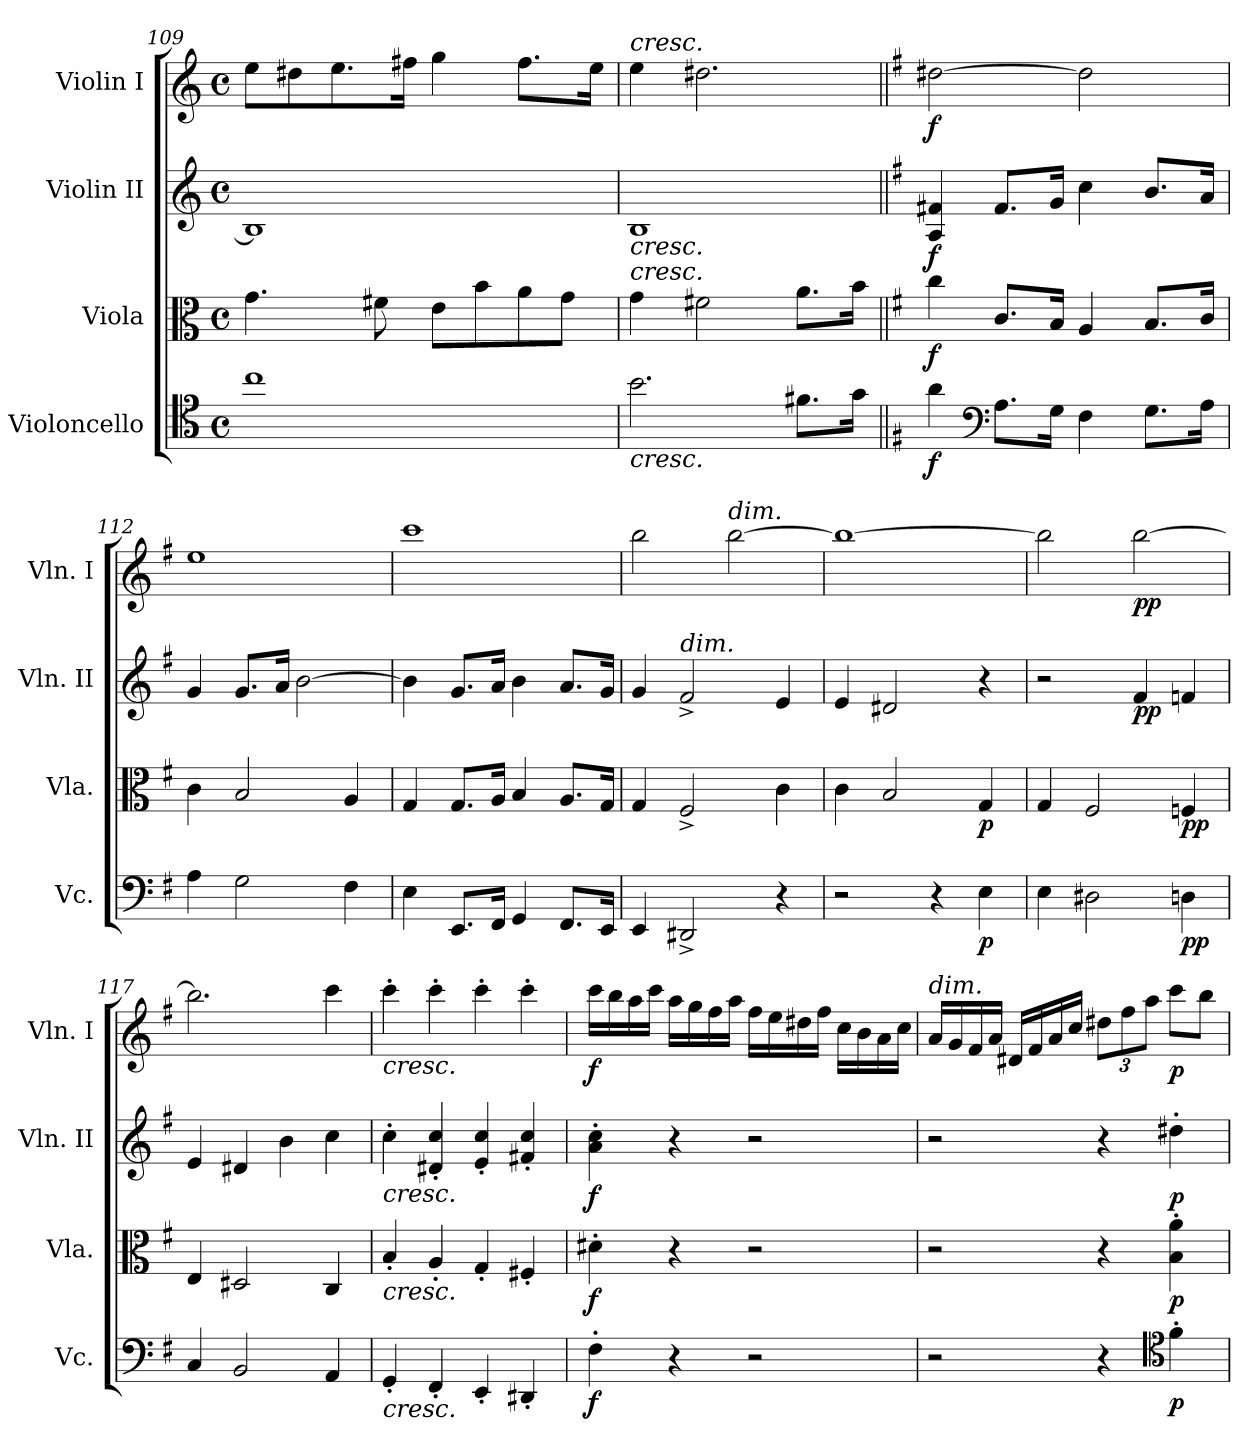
**kern	**dynam	**kern	**dynam	**kern	**dynam	**kern	**dynam
*part4	*part4	*part3	*part3	*part2	*part2	*part1	*part1
*staff4	*staff4	*staff3	*staff3	*staff2	*staff2	*staff1	*staff1
*I"Violoncello	*	*I"Viola	*	*I"Violin II	*	*I"Violin I	*
*I'Vc.	*	*I'Vla.	*	*I'Vln. II	*	*I'Vln. I	*
*clefC4	*	*clefC3	*	*clefG2	*	*clefG2	*
*k[]	*	*k[]	*	*k[]	*	*k[]	*
*M4/4	*	*M4/4	*	*M4/4	*	*M4/4	*
*met(c)	*	*met(c)	*	*met(c)	*	*met(c)	*
=109	=109	=109	=109	=109	=109	=109	=109
1cc	.	4.g\	.	1B]	.	8ee\L	.
.	.	.	.	.	.	8dd#X\	.
.	.	.	.	.	.	8.ee\	.
.	.	8f#X\	.	.	.	.	.
.	.	.	.	.	.	16ff#X\Jk	.
.	.	8e\L	.	.	.	4gg\	.
.	.	8b\	.	.	.	.	.
.	.	8a\	.	.	.	8.ff#\L	.
.	.	8g\J	.	.	.	.	.
.	.	.	.	.	.	16ee\Jk	.
=110	=110	=110	=110	=110	=110	=110	=110
!	!	!	!	!	!	!LO:TX:a:i:t=cresc.	!
!	!	!	!	!LO:TX:b:i:t=cresc.	!	!	!
!	!	!LO:TX:a:i:t=cresc.	!	!	!	!	!
!LO:TX:b:i:t=cresc.	!	!	!	!	!	!	!
2.b\	.	4g\	.	1B	.	4ee\	.
.	.	2f#X\	.	.	.	2.dd#X\	.
8.f#X\L	.	8.a\L	.	.	.	.	.
16g\Jk	.	16b\Jk	.	.	.	.	.
=111||	=111||	=111||	=111||	=111||	=111||	=111||	=111||
*k[f#]	*	*k[f#]	*	*k[f#]	*	*k[f#]	*
!	!LO:DY:b	!	!LO:DY:b	!	!LO:DY:b	!	!LO:DY:b
4a\	f	4cc\	f	4A/ 4f#X/	f	[2dd#X\	f
*clefF4	*	*	*	*	*	*	*
8.A\L	.	8.c/L	.	8.f#/L	.	.	.
16G\Jk	.	16B/Jk	.	16g/Jk	.	.	.
4F#\	.	4A/	.	4cc\	.	2dd#\]	.
8.G\L	.	8.B/L	.	8.b/L	.	.	.
16A\Jk	.	16c/Jk	.	16a/Jk	.	.	.
=112	=112	=112	=112	=112	=112	=112	=112
4A\	.	4c\	.	4g/	.	1ee	.
2G\	.	2B/	.	8.g/L	.	.	.
.	.	.	.	16a/Jk	.	.	.
.	.	.	.	[2b\	.	.	.
4F#\	.	4A/	.	.	.	.	.
=113	=113	=113	=113	=113	=113	=113	=113
4E\	.	4G/	.	4b\]	.	1ccc	.
8.EE/L	.	8.G/L	.	8.g/L	.	.	.
16FF#/Jk	.	16A/Jk	.	16a/Jk	.	.	.
4GG/	.	4B/	.	4b\	.	.	.
8.FF#/L	.	8.A/L	.	8.a/L	.	.	.
16EE/Jk	.	16G/Jk	.	16g/Jk	.	.	.
=114	=114	=114	=114	=114	=114	=114	=114
4EE/	.	4G/	.	4g/	.	2bb\	.
!	!	!	!	!LO:TX:a:i:t=dim.	!	!	!
2DD#X^/	.	2F#^/	.	2f#^/	.	.	.
!	!	!	!	!	!	!LO:TX:a:i:t=dim.	!
.	.	.	.	.	.	[2bb\	.
4r	.	4c\	.	4e/	.	.	.
=115	=115	=115	=115	=115	=115	=115	=115
2r	.	4c\	.	4e/	.	1bb_	.
.	.	2B/	.	2d#X/	.	.	.
4r	.	.	.	.	.	.	.
!	!LO:DY:b	!	!LO:DY:b	!	!	!	!
4E\	p	4G/	p	4r	.	.	.
=116	=116	=116	=116	=116	=116	=116	=116
4E\	.	4G/	.	2r	.	2bb\]	.
2D#X\	.	2F#/	.	.	.	.	.
!	!	!	!	!	!LO:DY:b	!	!LO:DY:b
.	.	.	.	4f#/	pp	[2bb\	pp
!	!LO:DY:b	!	!LO:DY:b	!	!	!	!
4Dn\	pp	4Fn/	pp	4fn/	.	.	.
=117	=117	=117	=117	=117	=117	=117	=117
4C/	.	4E/	.	4e/	.	2.bb\]	.
2BB/	.	2D#X/	.	4d#X/	.	.	.
.	.	.	.	4b\	.	.	.
4AA/	.	4C/	.	4cc\	.	4ccc\	.
=118	=118	=118	=118	=118	=118	=118	=118
!	!	!	!	!	!	!LO:TX:b:i:t=cresc.	!
!	!	!	!	!LO:TX:b:i:t=cresc.	!	!	!
!	!	!LO:TX:b:i:t=cresc.	!	!	!	!	!
!LO:TX:b:i:t=cresc.	!	!	!	!	!	!	!
4GG'/	.	4B'/	.	4cc'\	.	4ccc'\	.
4FF#'/	.	4A'/	.	4d#X/' 4cc/'	.	4ccc'\	.
4EE'/	.	4G'/	.	4e/' 4cc/'	.	4ccc'\	.
4DD#X'/	.	4F#X'/	.	4f#X/' 4cc/'	.	4ccc'\	.
=119	=119	=119	=119	=119	=119	=119	=119
!	!LO:DY:b	!	!LO:DY:b	!	!LO:DY:b	!	!LO:DY:b
4F#'\	f	4d#X'\	f	4a\' 4cc\'	f	16ccc\LL	f
.	.	.	.	.	.	16bb\	.
.	.	.	.	.	.	16aa\	.
.	.	.	.	.	.	16ccc\JJ	.
4r	.	4r	.	4r	.	16aa\LL	.
.	.	.	.	.	.	16gg\	.
.	.	.	.	.	.	16ff#\	.
.	.	.	.	.	.	16aa\JJ	.
2r	.	2r	.	2r	.	16ff#\LL	.
.	.	.	.	.	.	16ee\	.
.	.	.	.	.	.	16dd#X\	.
.	.	.	.	.	.	16ff#\JJ	.
.	.	.	.	.	.	16cc\LL	.
.	.	.	.	.	.	16b\	.
.	.	.	.	.	.	16a\	.
.	.	.	.	.	.	16cc\JJ	.
=120	=120	=120	=120	=120	=120	=120	=120
!	!	!	!	!	!	!LO:TX:a:i:t=dim.	!
2r	.	2r	.	2r	.	16a/LL	.
.	.	.	.	.	.	16g/	.
.	.	.	.	.	.	16f#/	.
.	.	.	.	.	.	16a/JJ	.
.	.	.	.	.	.	16d#X/LL	.
.	.	.	.	.	.	16f#/	.
.	.	.	.	.	.	16a/	.
.	.	.	.	.	.	16cc/JJ	.
*	*	*	*	*	*	*Xbrackettup	*
4r	.	4r	.	4r	.	12dd#X\L	.
.	.	.	.	.	.	12ff#\	.
.	.	.	.	.	.	12aa\J	.
*clefC4	*	*	*	*	*	*	*
!	!LO:DY:b	!	!LO:DY:b	!	!LO:DY:b	!	!LO:DY:b
4f#'\	p	4B\' 4a\'	p	4dd#X'\	p	8ccc\L	p
.	.	.	.	.	.	8bb\J	.
=	=	=	=	=	=	=	=
*-	*-	*-	*-	*-	*-	*-	*-
